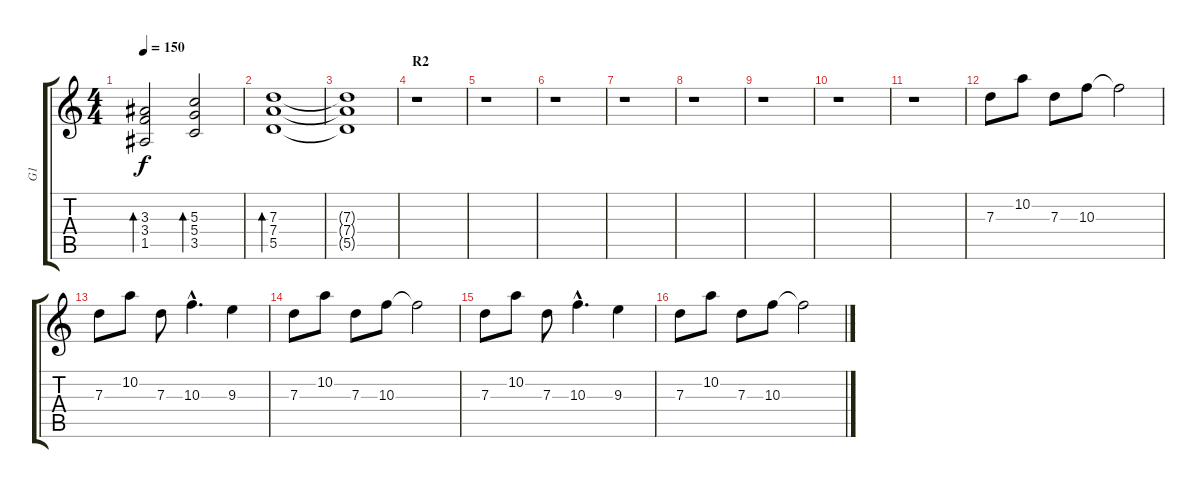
\track ("G1" "G1") {instrument distortionguitar}
\staff {score tabs}
\tuning (E4 B3 G3 D3 A2 E2) {hide}
\ts (4 4)
\tempo 150
\clef g2
\ks c
(3.3 3.4 1.5).2{bd 240 dy f} (5.3 5.4 3.5).2{bd 240} |
(7.3 7.4 5.5).1{bd 240} |
(7.3{t} 7.4{t} 5.5{t}).1 |
\section ("" "R2")
r.1 |
r.1 |
r.1 |
r.1 |
r.1 |
r.1 |
r.1 |
r.1 |
\section ("" "")
7.3.8{volume 14 instrument distortionguitar} 10.2.8 7.3.8 10.3.8 10.3{t}.2 |
7.3.8 10.2.8 7.3.8 10.3{hac}.4{d} 9.3.4 |
7.3.8 10.2.8 7.3.8 10.3.8 10.3{t}.2 |
7.3.8 10.2.8 7.3.8 10.3{hac}.4{d} 9.3.4 |
7.3.8 10.2.8 7.3.8 10.3.8 10.3{t}.2
